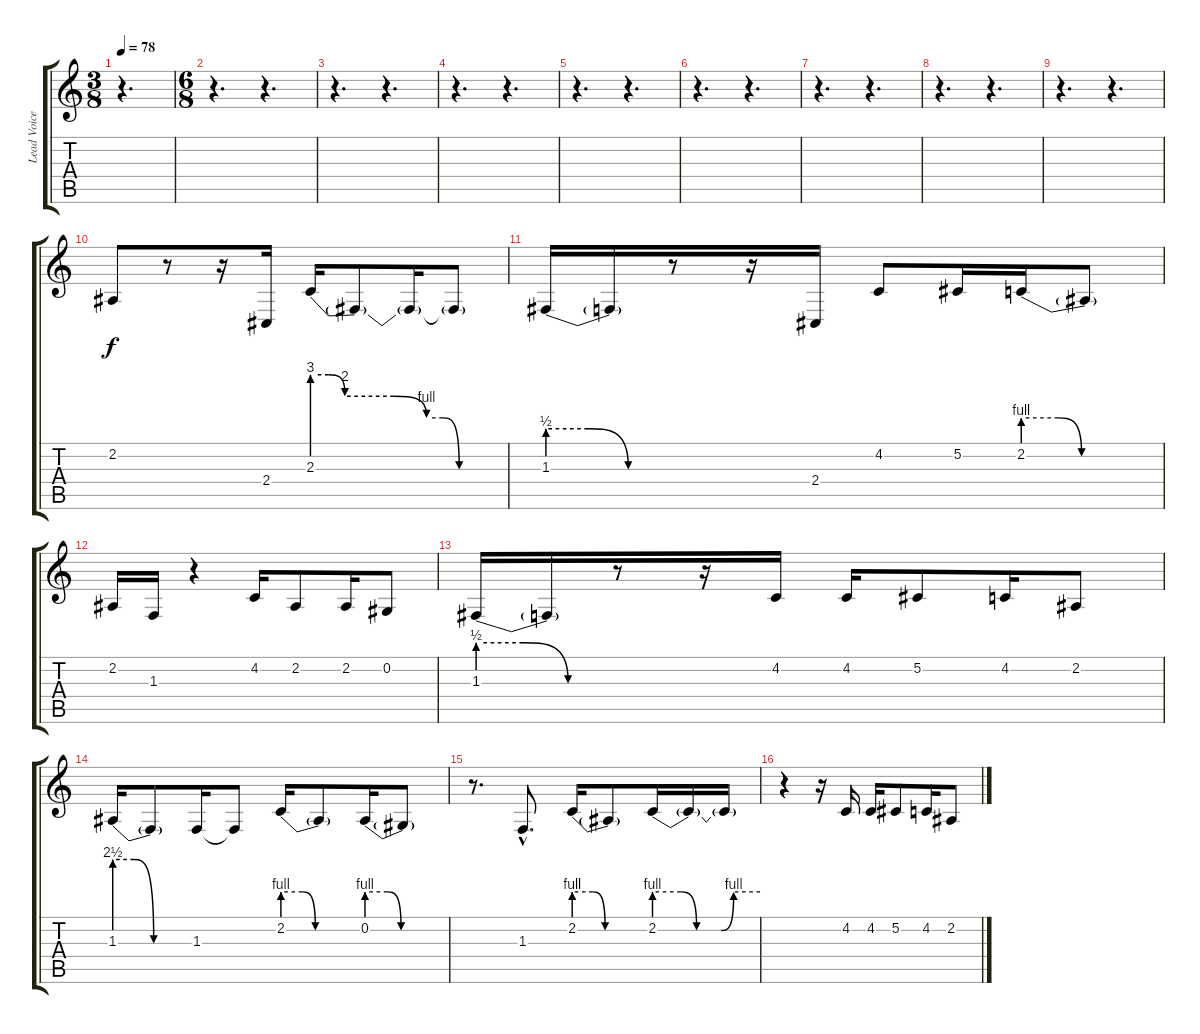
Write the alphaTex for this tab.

\track ("Lead Voice" "Lead Voice") {instrument lead2sawtooth}
\staff {score tabs}
\tuning (Db4 Ab3 E3 B2 Gb2 Db2) {hide}
\ts (3 8)
\tempo 78
\clef g2
\ks c
r.4{d dy f instrument lead2sawtooth} |
\ts (6 8)
r.4{d} r.4{d} |
r.4{d} r.4{d} |
r.4{d} r.4{d} |
r.4{d} r.4{d} |
r.4{d} r.4{d} |
r.4{d} r.4{d} |
r.4{d} r.4{d} |
r.4{d} r.4{d} |
2.2.8 r.8 r.16 2.4.16 2.3{be (custom 0 12 5 12 10 8 25 8 35 4 40 4 45 0 60 0)}.16 2.3{t}.8 2.3{t}.16 2.3{t}.8 |
1.3{be (custom 0 2 20 2 40 0 60 0)}.16 1.3{t}.16 r.8 r.16 2.4.16 4.2.8 5.2.16 2.2{be (custom 0 4 15 4 25 0 40 0 60 0)}.16 2.2{t}.8 |
2.2.16 1.3.16 r.4 4.2.16 2.2.8 2.2.16 0.2.8 |
1.3{be (custom 0 2 20 2 40 0 60 0)}.16 1.3{t}.16 r.8 r.16 4.2.16 4.2.16 5.2.8 4.2.16 2.2.8 |
1.3{be (custom 0 10 15 10 30 0 40 0 60 0)}.16 1.3{t}.8 1.3.16 1.3{t}.8 2.2{be (custom 0 4 15 4 25 0 40 0 60 0)}.16 2.2{t}.8 0.2{be (custom 0 4 15 4 25 0 40 0 60 0)}.16 0.2{t}.8 |
r.8{d} 1.3{hac}.8{d} 2.2{be (custom 0 4 15 4 25 0 40 0 60 0)}.16 2.2{t}.8 2.2{be (custom 0 4 15 4 24 0 38 0 45 4 60 4)}.16 2.2{t}.16 2.2{t}.16 |
r.4 r.16 4.2.16 4.2.16 5.2.8 4.2.16 2.2.8
